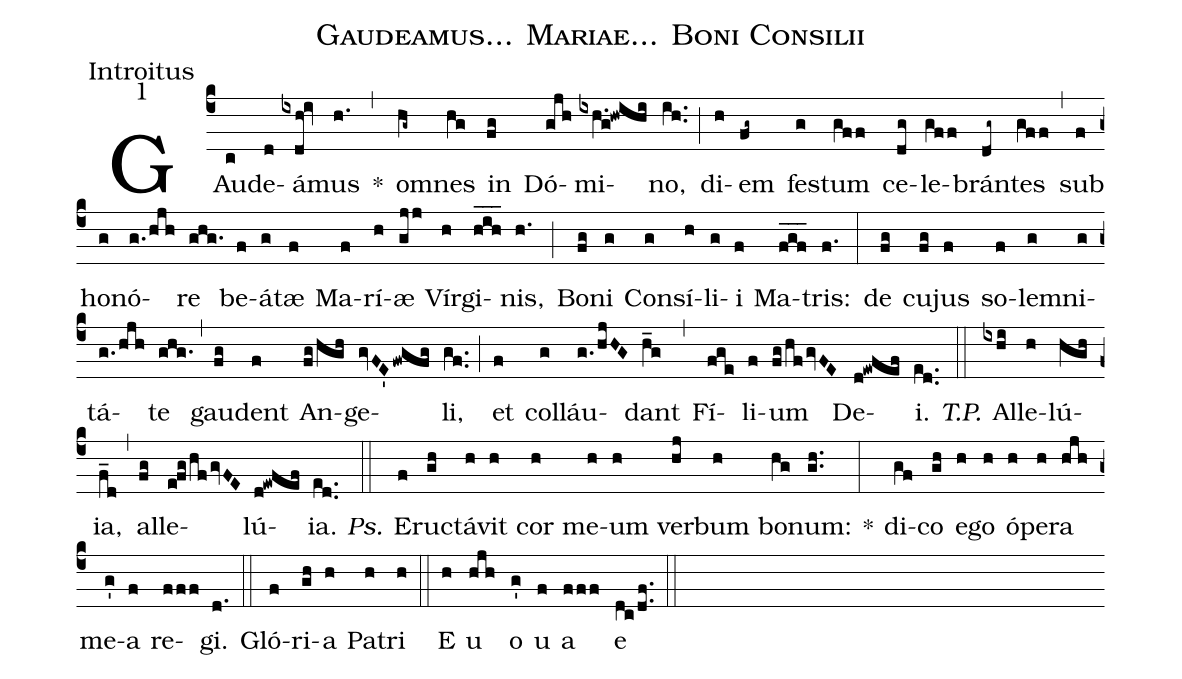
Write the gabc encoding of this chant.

name:Gaudeamus... Mariae... Boni Consilii;
office-part:Introitus;
mode:1;
%%
(c4) GAu(c)de(d)á(ixdh!iv)mus(h.) *(,) om(hg~)nes(hg) in(fg) Dó(gjh)mi(ixh.g!hwihi)no,(ih..) (;) di(h)em(fg~) fes(g)tum(gff) ce(dg)le(gff)brán(dg~)tes(gff) (,) sub(f) ho(g)nó(g./hjh)re(ghg.) be(f)á(g)tæ(f) Ma(f)rí(h)æ(gjj) Vír(h)gi(hih___)nis,(h.) (;) Bo(fg)ni(g) Con(g)sí(h)li(g)i(f) Ma(fgf___)tris:(f.) (:)
de(fg) cu(fg)jus(f) so(f)lem(g)ni(g)tá(g./hjh)te(ghg.) (,) gau(fg)dent(f) An(fg/hgh)ge(gvFE'fwgfg)li,(gf..) (;) et(f) col(g)láu(g./hjHG)dant(h_g) (,) Fí(fge)li(f)um(fg/hfgvFE) De(d!ewfef)i.(ed..) <i>T.P.</i>(::)
Al(ixhi)le(h)lú(hgh)ia,(f_d) (,) al(fg)le(e!fg/hfgvFE)lú(d!ewfef)ia.(ed..) (::)
<i>Ps.</i> E(f)ruc(gh)tá(h)vit(h) cor(h) me(h)um(h) ver(hj)bum(h) bo(hg)num:(gh..) *(:)
di(gf)co(gh) e(h)go(h) ó(h)pe(h)ra(hjh) me(g')a(f) re(fff)gi.(d.) (::)
Gló(f)ri(gh)a(h) Pa(h)tri(h) (::)
E(h) u(hjh) o(g') u(f) a(fff) e(dc/df..) (::)
